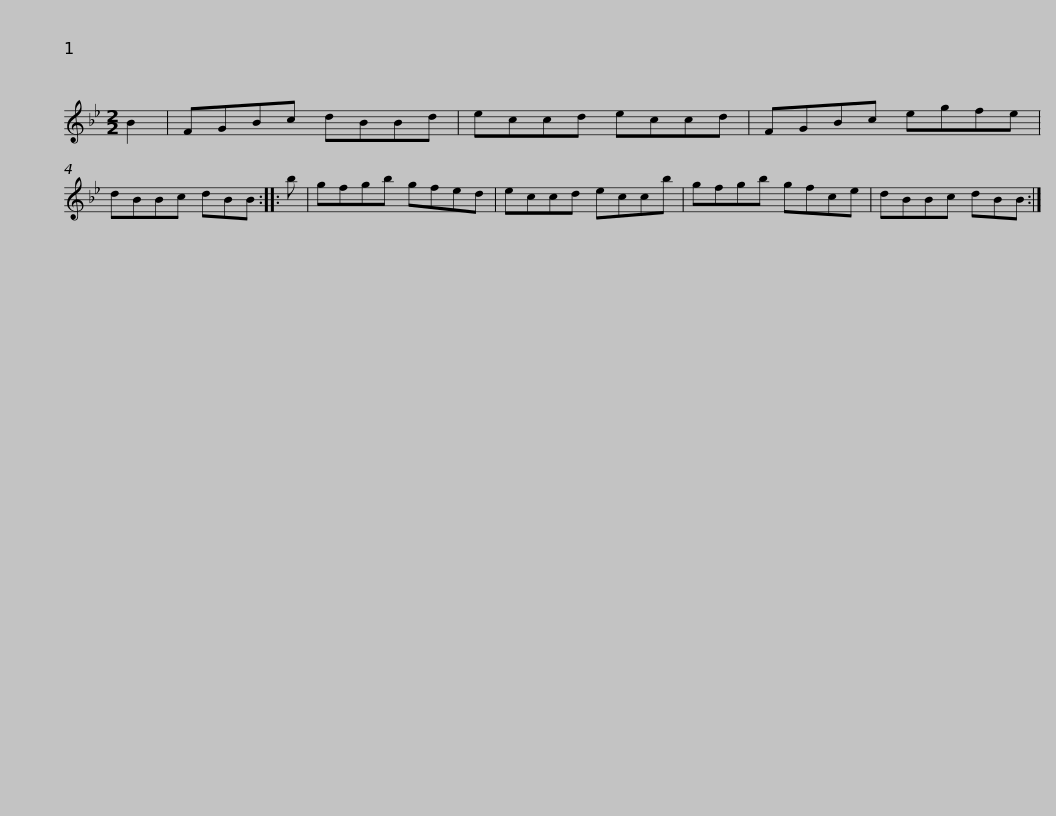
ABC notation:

X:1
L:1/8
M:2/2
I:linebreak $
K:Bb
V:1 treble
V:1
 B2 | FGBc dBBd | eccd eccd | FGBc egfe | dBBc dBB :: %5
 b | gfgb gfed |$ eccd eccb | gfgb gfce | dBBc dBB :| %10
